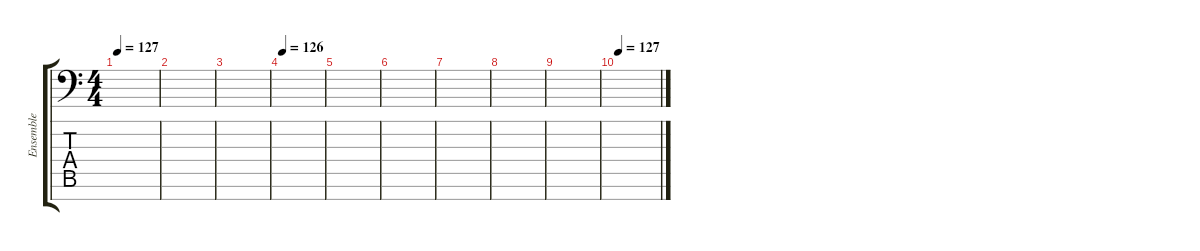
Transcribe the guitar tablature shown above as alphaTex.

\track ("Ensemble" "Ensemble") {instrument overdrivenguitar}
\staff {score tabs}
\tuning (E4 B3 G3 D3 A2 E2 C-1) {hide}
\ts (4 4)
\tempo 127
\clef f4
\ks c
|
|
|
\tempo 126
|
|
|
|
|
|
\tempo 127
